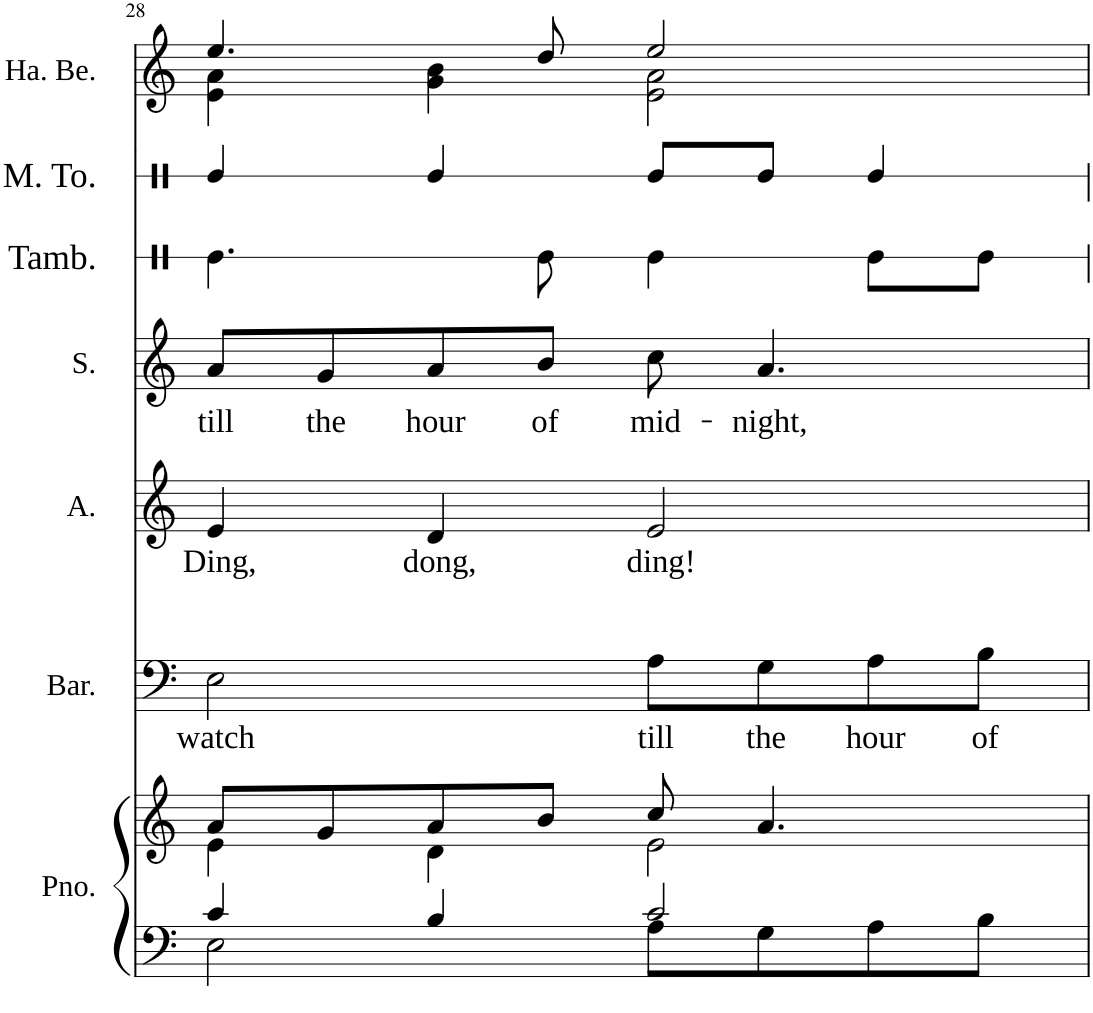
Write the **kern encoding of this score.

**kern	**kern	**kern	**text	**kern	**text	**kern	**text	**kern	**kern	**kern
*part7	*part7	*part6	*part6	*part5	*part5	*part4	*part4	*part3	*part2	*part1
*staff8	*staff7	*staff6	*staff6	*staff5	*staff5	*staff4	*staff4	*staff3	*staff2	*staff1
*I"Piano	*	*I"Baritone	*	*I"Alto	*	*I"Soprano	*	*I"Tambourine	*I"Mid Tom	*I"Hand Bells
*I'Pno.	*	*I'Bar.	*	*I'A.	*	*I'S.	*	*I'Tamb.	*I'M. To.	*I'Ha. Be.
!!LO:PB:g=z
*clefF4	*clefG2	*clefF4	*	*clefG2	*	*clefG2	*	*clefX	*clefX	*clefG2
*k[]	*k[]	*k[]	*	*k[]	*	*k[]	*	*k[]	*k[]	*k[]
*M4/4	*M4/4	*M4/4	*	*M4/4	*	*M4/4	*	*M4/4	*M4/4	*M4/4
=28	=28	=28	=28	=28	=28	=28	=28	=28	=28	=28
*^	*^	*	*	*	*	*	*	*	*	*
!	!	!	!	!	!LO:LY:b	!	!LO:LY:b	!	!LO:LY:b	!	!	!
*	*	*	*	*	*	*	*	*	*	*	*	*^
4c/	2E\	8a/L	4e\	2E\	watch	4e/	Ding,	8a/L	till	4.Re\	4Re/	4.ee/	4e\ 4a\
!	!	!	!	!	!	!	!	!	!LO:LY:b	!	!	!	!
.	.	8g/	.	.	.	.	.	8g/	the	.	.	.	.
!	!	!	!	!	!	!	!LO:LY:b	!	!LO:LY:b	!	!	!	!
4B/	.	8a/	4d\	.	.	4d/	dong,	8a/	hour	.	4Re/	.	4g\ 4b\
!	!	!	!	!	!	!	!	!	!LO:LY:b	!	!	!	!
.	.	8b/J	.	.	.	.	.	8b/J	of	8Re\	.	8dd/	.
!	!	!	!	!	!LO:LY:b	!	!LO:LY:b	!	!LO:LY:b	!	!	!	!
2c/	8A\L	8cc/	2e\	8A\L	till	2e/	ding!	8cc\	mid-	4Re\	8Re/L	2ee/	2e\ 2a\
!	!	!	!	!	!LO:LY:b	!	!	!	!LO:LY:b	!	!	!	!
.	8G\	4.a/	.	8G\	the	.	.	4.a/	night,	.	8Re/J	.	.
!	!	!	!	!	!LO:LY:b	!	!	!	!	!	!	!	!
.	8A\	.	.	8A\	hour	.	.	.	.	8Re\L	4Re/	.	.
!	!	!	!	!	!LO:LY:b	!	!	!	!	!	!	!	!
.	8B\J	.	.	8B\J	of	.	.	.	.	8Re\J	.	.	.
*v	*v	*	*	*	*	*	*	*	*	*	*	*v	*v
*	*v	*v	*	*	*	*	*	*	*	*	*
=	=	=	=	=	=	=	=	=	=	=
*-	*-	*-	*-	*-	*-	*-	*-	*-	*-	*-
